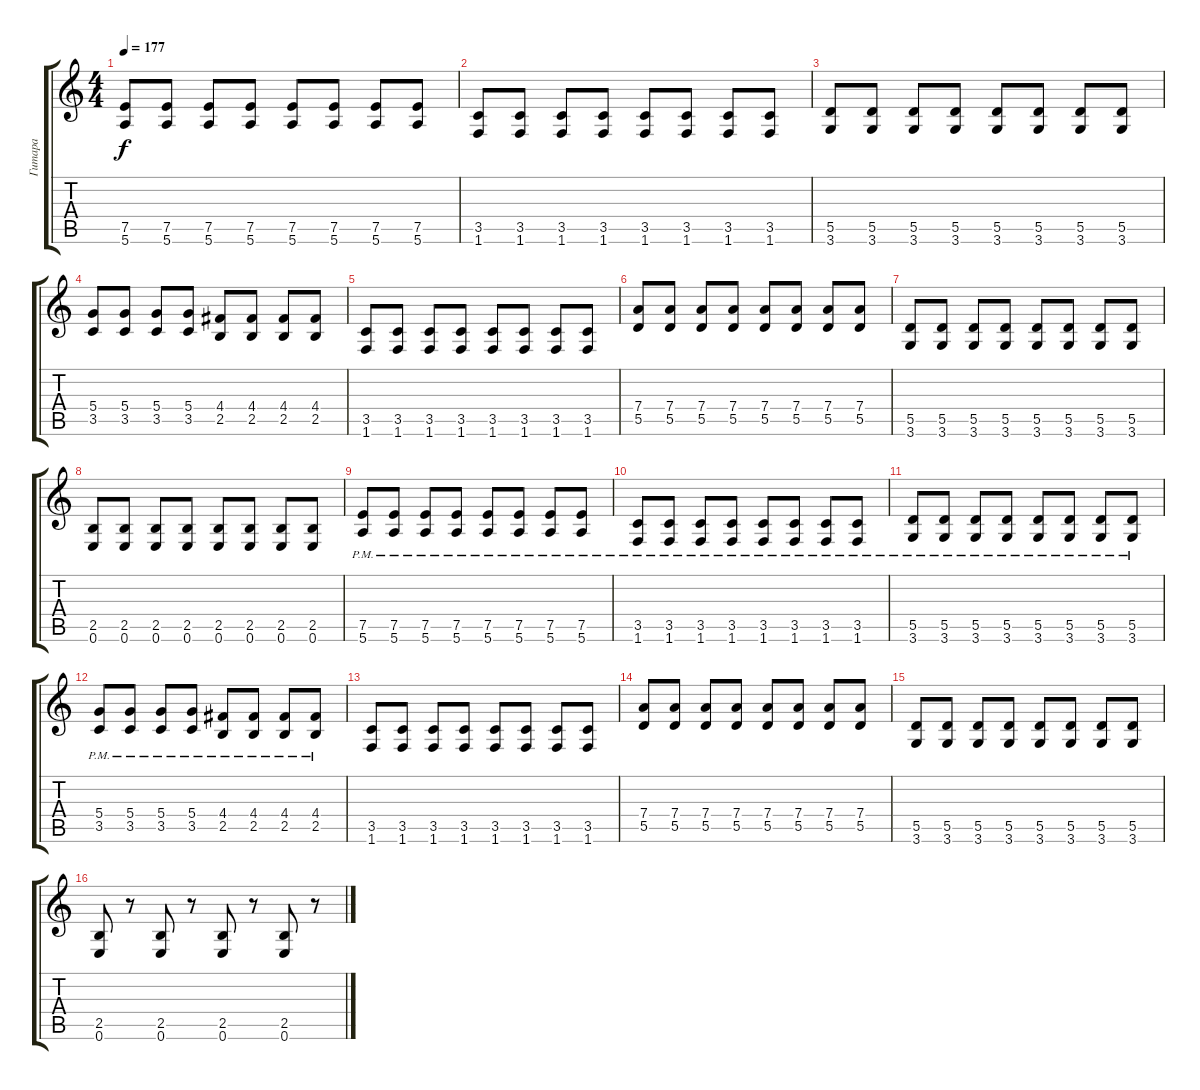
\track ("Гитара" "Гитара") {instrument distortionguitar}
\staff {score tabs}
\tuning (E4 B3 G3 D3 A2 E2) {hide}
\ts (4 4)
\tempo 177
\clef g2
\ks c
(7.5 5.6).8{dy f} (7.5 5.6).8 (7.5 5.6).8 (7.5 5.6).8 (7.5 5.6).8 (7.5 5.6).8 (7.5 5.6).8 (7.5 5.6).8 |
(3.5 1.6).8 (3.5 1.6).8 (3.5 1.6).8 (3.5 1.6).8 (3.5 1.6).8 (3.5 1.6).8 (3.5 1.6).8 (3.5 1.6).8 |
(5.5 3.6).8 (5.5 3.6).8 (5.5 3.6).8 (5.5 3.6).8 (5.5 3.6).8 (5.5 3.6).8 (5.5 3.6).8 (5.5 3.6).8 |
(5.4 3.5).8 (5.4 3.5).8 (5.4 3.5).8 (5.4 3.5).8 (4.4 2.5).8 (4.4 2.5).8 (4.4 2.5).8 (4.4 2.5).8 |
(3.5 1.6).8 (3.5 1.6).8 (3.5 1.6).8 (3.5 1.6).8 (3.5 1.6).8 (3.5 1.6).8 (3.5 1.6).8 (3.5 1.6).8 |
(7.4 5.5).8 (7.4 5.5).8 (7.4 5.5).8 (7.4 5.5).8 (7.4 5.5).8 (7.4 5.5).8 (7.4 5.5).8 (7.4 5.5).8 |
(5.5 3.6).8 (5.5 3.6).8 (5.5 3.6).8 (5.5 3.6).8 (5.5 3.6).8 (5.5 3.6).8 (5.5 3.6).8 (5.5 3.6).8 |
(2.5 0.6).8 (2.5 0.6).8 (2.5 0.6).8 (2.5 0.6).8 (2.5 0.6).8 (2.5 0.6).8 (2.5 0.6).8 (2.5 0.6).8 |
(7.5{pm} 5.6{pm}).8 (7.5{pm} 5.6{pm}).8 (7.5{pm} 5.6{pm}).8 (7.5{pm} 5.6{pm}).8 (7.5{pm} 5.6{pm}).8 (7.5{pm} 5.6{pm}).8 (7.5{pm} 5.6{pm}).8 (7.5{pm} 5.6{pm}).8 |
(3.5{pm} 1.6{pm}).8 (3.5{pm} 1.6{pm}).8 (3.5{pm} 1.6{pm}).8 (3.5{pm} 1.6{pm}).8 (3.5{pm} 1.6{pm}).8 (3.5{pm} 1.6{pm}).8 (3.5{pm} 1.6{pm}).8 (3.5{pm} 1.6{pm}).8 |
(5.5{pm} 3.6{pm}).8 (5.5{pm} 3.6{pm}).8 (5.5{pm} 3.6{pm}).8 (5.5{pm} 3.6{pm}).8 (5.5{pm} 3.6{pm}).8 (5.5{pm} 3.6{pm}).8 (5.5{pm} 3.6{pm}).8 (5.5{pm} 3.6{pm}).8 |
(5.4{pm} 3.5{pm}).8 (5.4{pm} 3.5{pm}).8 (5.4{pm} 3.5{pm}).8 (5.4{pm} 3.5{pm}).8 (4.4{pm} 2.5{pm}).8 (4.4{pm} 2.5{pm}).8 (4.4{pm} 2.5{pm}).8 (4.4{pm} 2.5{pm}).8 |
(3.5 1.6).8 (3.5 1.6).8 (3.5 1.6).8 (3.5 1.6).8 (3.5 1.6).8 (3.5 1.6).8 (3.5 1.6).8 (3.5 1.6).8 |
(7.4 5.5).8 (7.4 5.5).8 (7.4 5.5).8 (7.4 5.5).8 (7.4 5.5).8 (7.4 5.5).8 (7.4 5.5).8 (7.4 5.5).8 |
(5.5 3.6).8 (5.5 3.6).8 (5.5 3.6).8 (5.5 3.6).8 (5.5 3.6).8 (5.5 3.6).8 (5.5 3.6).8 (5.5 3.6).8 |
(2.5 0.6).8 r.8 (2.5 0.6).8 r.8 (2.5 0.6).8 r.8 (2.5 0.6).8 r.8
